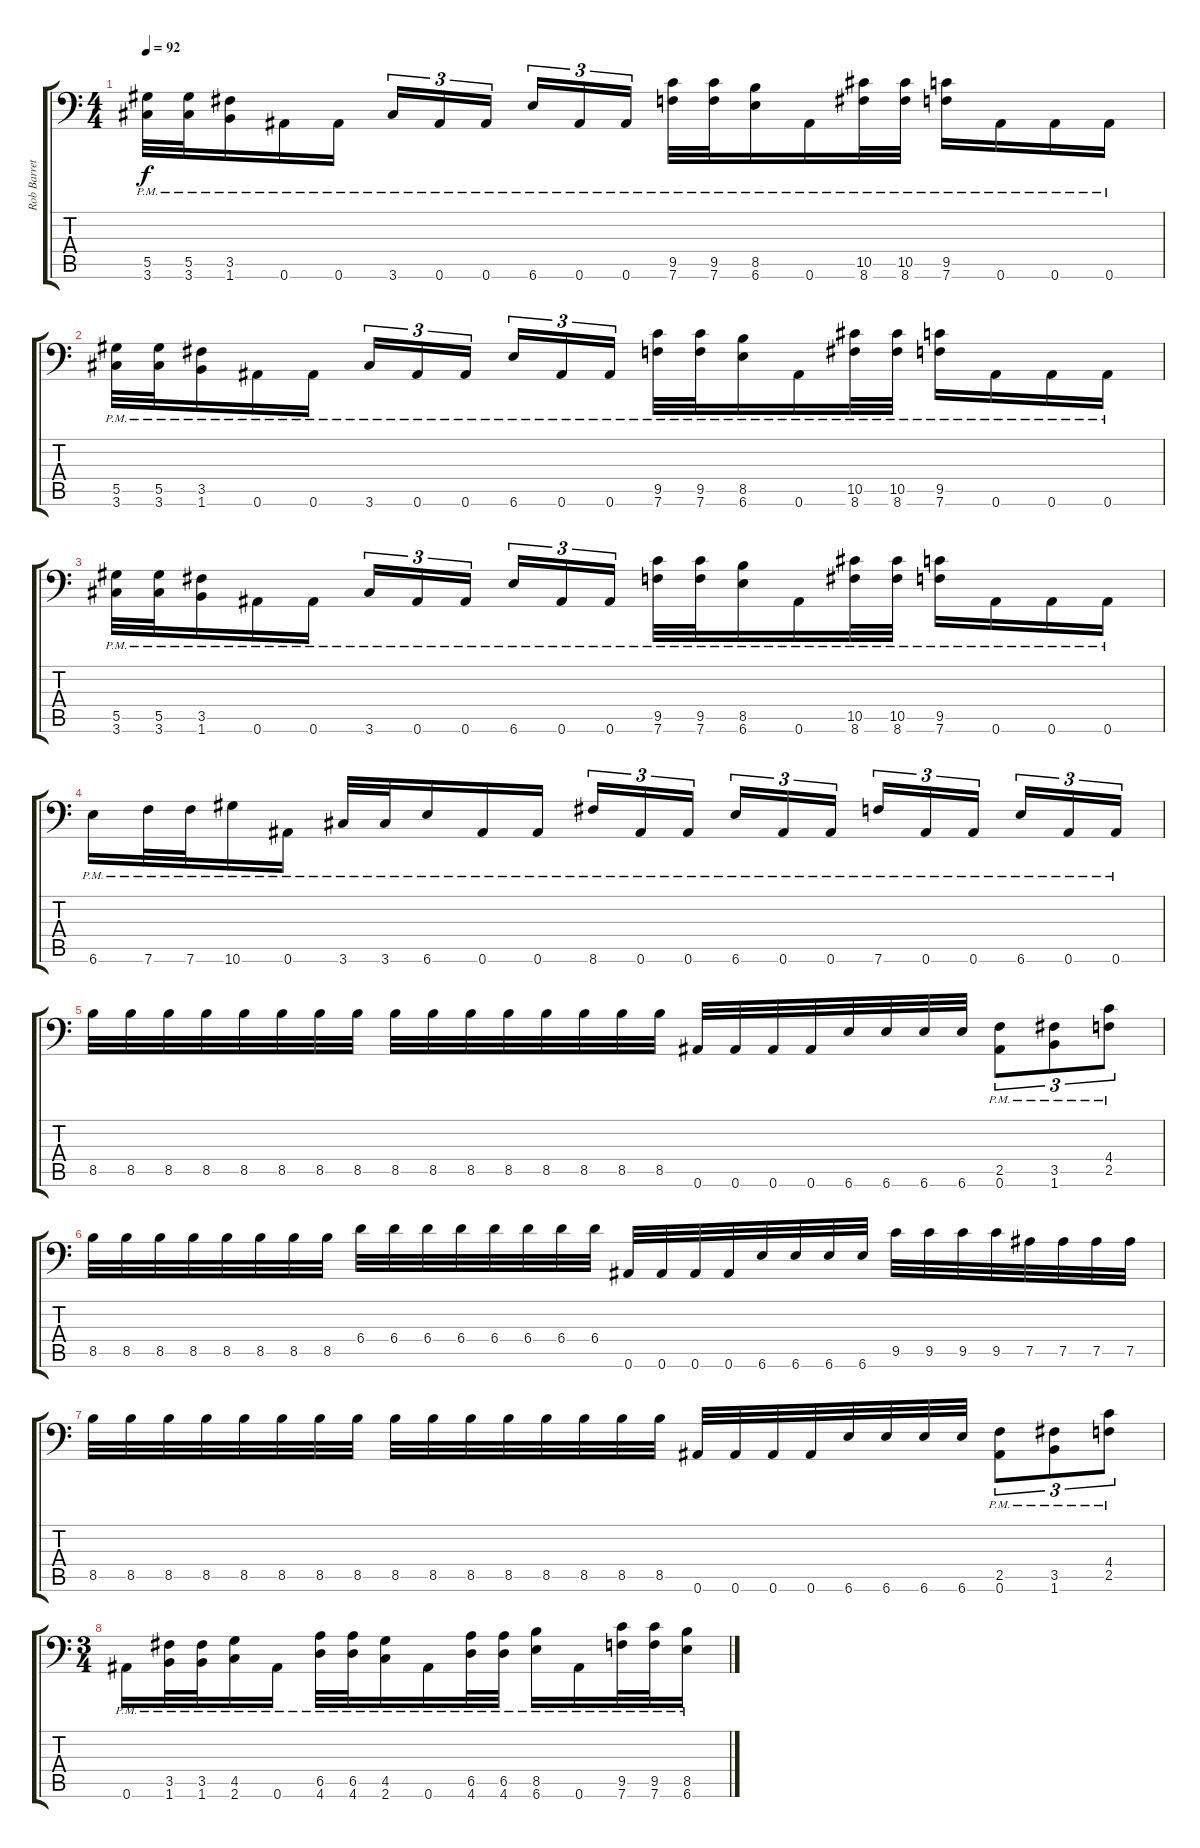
\track ("Rob Barrett" "Rob Barret") {instrument distortionguitar}
\staff {score tabs}
\tuning (Bb3 F3 Db3 Ab2 Eb2 Bb1) {hide}
\ts (4 4)
\tempo 92
\clef f4
\ks c
(5.5{pm} 3.6{pm}).32{dy f} (5.5{pm} 3.6{pm}).32 (3.5{pm} 1.6{pm}).16 0.6{pm}.16 0.6{pm}.16 3.6{pm}.16{tu (3 2)} 0.6{pm}.16{tu (3 2)} 0.6{pm}.16{tu (3 2) beam splitsecondary} 6.6{pm}.16{tu (3 2)} 0.6{pm}.16{tu (3 2)} 0.6{pm}.16{tu (3 2)} (9.5{pm} 7.6{pm}).32 (9.5{pm} 7.6{pm}).32 (8.5{pm} 6.6{pm}).16 0.6{pm}.16 (10.5{pm} 8.6{pm}).32 (10.5{pm} 8.6{pm}).32 (9.5{pm} 7.6{pm}).16 0.6{pm}.16 0.6{pm}.16 0.6{pm}.16 |
(5.5{pm} 3.6{pm}).32 (5.5{pm} 3.6{pm}).32 (3.5{pm} 1.6{pm}).16 0.6{pm}.16 0.6{pm}.16 3.6{pm}.16{tu (3 2)} 0.6{pm}.16{tu (3 2)} 0.6{pm}.16{tu (3 2) beam splitsecondary} 6.6{pm}.16{tu (3 2)} 0.6{pm}.16{tu (3 2)} 0.6{pm}.16{tu (3 2)} (9.5{pm} 7.6{pm}).32 (9.5{pm} 7.6{pm}).32 (8.5{pm} 6.6{pm}).16 0.6{pm}.16 (10.5{pm} 8.6{pm}).32 (10.5{pm} 8.6{pm}).32 (9.5{pm} 7.6{pm}).16 0.6{pm}.16 0.6{pm}.16 0.6{pm}.16 |
(5.5{pm} 3.6{pm}).32 (5.5{pm} 3.6{pm}).32 (3.5{pm} 1.6{pm}).16 0.6{pm}.16 0.6{pm}.16 3.6{pm}.16{tu (3 2)} 0.6{pm}.16{tu (3 2)} 0.6{pm}.16{tu (3 2) beam splitsecondary} 6.6{pm}.16{tu (3 2)} 0.6{pm}.16{tu (3 2)} 0.6{pm}.16{tu (3 2)} (9.5{pm} 7.6{pm}).32 (9.5{pm} 7.6{pm}).32 (8.5{pm} 6.6{pm}).16 0.6{pm}.16 (10.5{pm} 8.6{pm}).32 (10.5{pm} 8.6{pm}).32 (9.5{pm} 7.6{pm}).16 0.6{pm}.16 0.6{pm}.16 0.6{pm}.16 |
6.6{pm}.16 7.6{pm}.32 7.6{pm}.32 10.6{pm}.16 0.6{pm}.16 3.6{pm}.32 3.6{pm}.32 6.6{pm}.16 0.6{pm}.16 0.6{pm}.16 8.6{pm}.16{tu (3 2)} 0.6{pm}.16{tu (3 2)} 0.6{pm}.16{tu (3 2) beam splitsecondary} 6.6{pm}.16{tu (3 2)} 0.6{pm}.16{tu (3 2)} 0.6{pm}.16{tu (3 2)} 7.6{pm}.16{tu (3 2)} 0.6{pm}.16{tu (3 2)} 0.6{pm}.16{tu (3 2) beam splitsecondary} 6.6{pm}.16{tu (3 2)} 0.6{pm}.16{tu (3 2)} 0.6{pm}.16{tu (3 2)} |
8.5.32 8.5.32 8.5.32 8.5.32 8.5.32 8.5.32 8.5.32 8.5.32 8.5.32 8.5.32 8.5.32 8.5.32 8.5.32 8.5.32 8.5.32 8.5.32 0.6.32 0.6.32 0.6.32 0.6.32 6.6.32 6.6.32 6.6.32 6.6.32 (2.5{pm} 0.6{pm}).8{tu (3 2)} (3.5{pm} 1.6{pm}).8{tu (3 2)} (4.4{pm} 2.5{pm}).8{tu (3 2)} |
8.5.32 8.5.32 8.5.32 8.5.32 8.5.32 8.5.32 8.5.32 8.5.32 6.4.32 6.4.32 6.4.32 6.4.32 6.4.32 6.4.32 6.4.32 6.4.32 0.6.32 0.6.32 0.6.32 0.6.32 6.6.32 6.6.32 6.6.32 6.6.32 9.5.32 9.5.32 9.5.32 9.5.32 7.5.32 7.5.32 7.5.32 7.5.32 |
8.5.32 8.5.32 8.5.32 8.5.32 8.5.32 8.5.32 8.5.32 8.5.32 8.5.32 8.5.32 8.5.32 8.5.32 8.5.32 8.5.32 8.5.32 8.5.32 0.6.32 0.6.32 0.6.32 0.6.32 6.6.32 6.6.32 6.6.32 6.6.32 (2.5{pm} 0.6{pm}).8{tu (3 2)} (3.5{pm} 1.6{pm}).8{tu (3 2)} (4.4{pm} 2.5{pm}).8{tu (3 2)} |
\ts (3 4)
0.6{pm}.16 (3.5{pm} 1.6{pm}).32 (3.5{pm} 1.6{pm}).32 (4.5{pm} 2.6{pm}).16 0.6{pm}.16 (6.5{pm} 4.6{pm}).32 (6.5{pm} 4.6{pm}).32 (4.5{pm} 2.6{pm}).16 0.6{pm}.16 (6.5{pm} 4.6{pm}).32 (6.5{pm} 4.6{pm}).32 (8.5{pm} 6.6{pm}).16 0.6{pm}.16 (9.5{pm} 7.6{pm}).32 (9.5{pm} 7.6{pm}).32 (8.5{pm} 6.6{pm}).16
